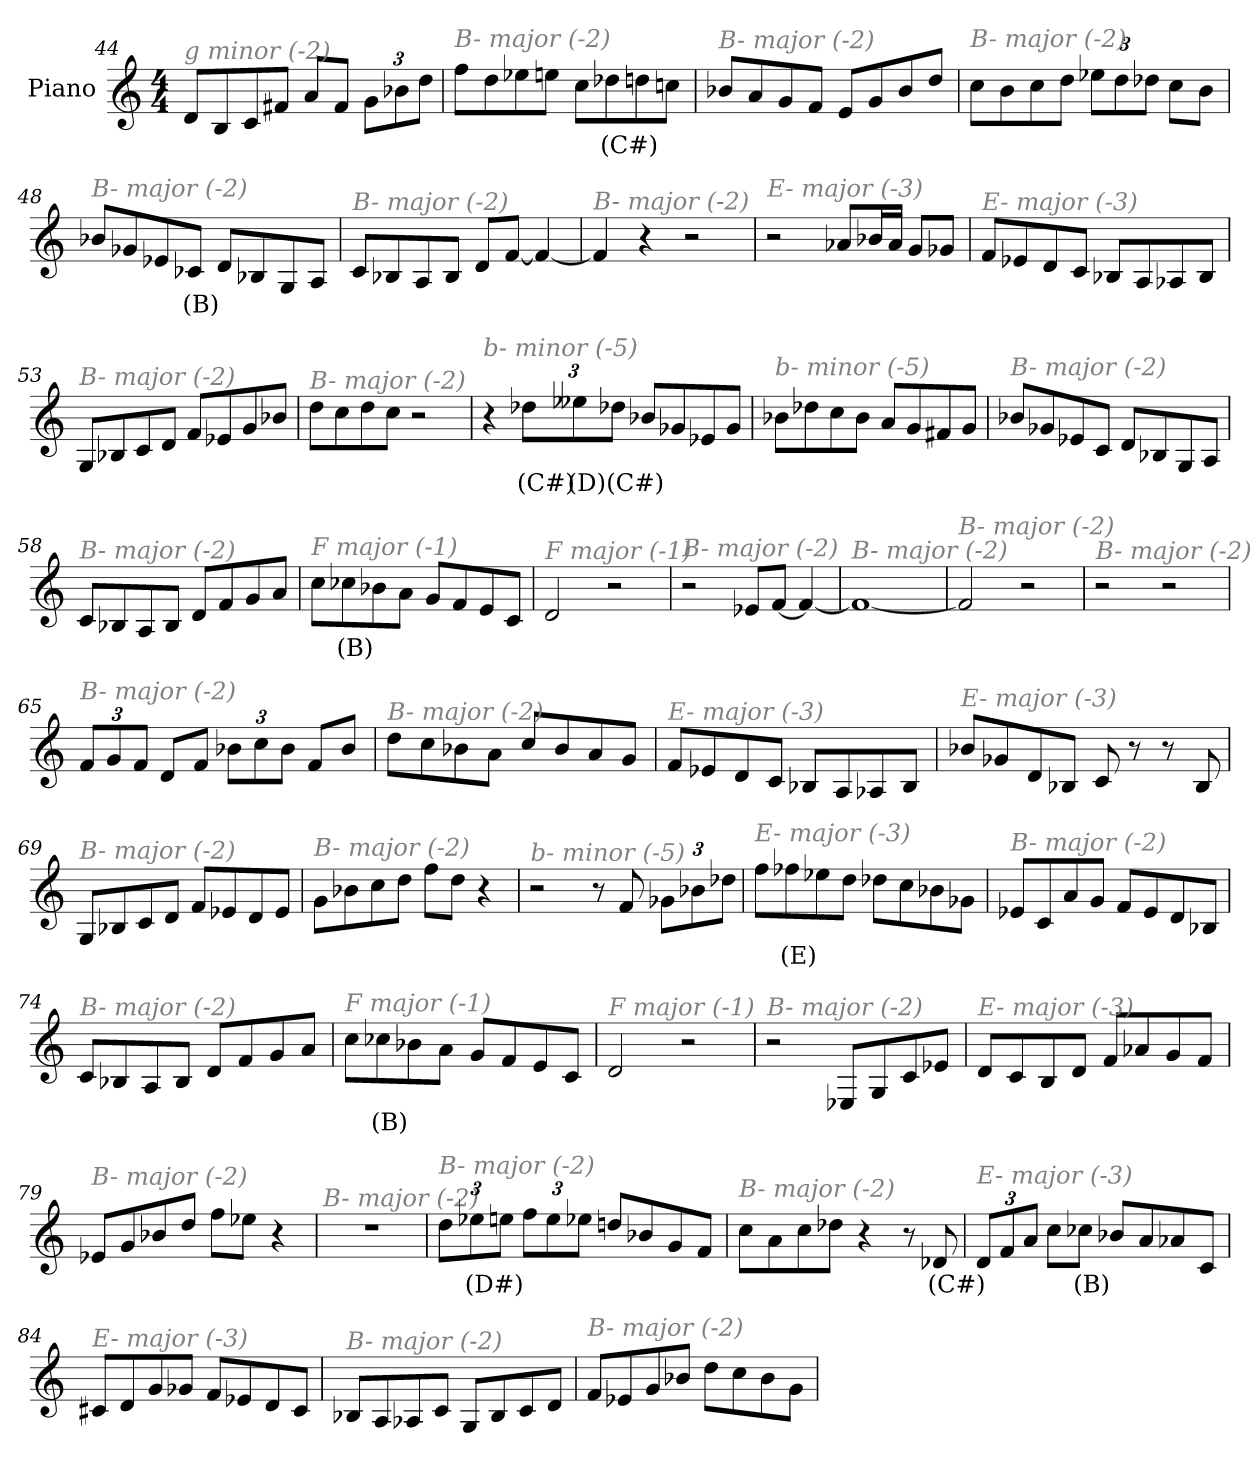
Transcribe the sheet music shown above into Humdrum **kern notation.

**kern	**text
*part1	*part1
*staff1	*staff1
*I"Piano	*
*I'Pno	*
*clefG2	*
*k[]	*
*M4/4	*
=44	=44
!LO:TX:i:color=#808080:t=g minor (-2)	!
8d/L	.
8B/	.
8c/	.
8f#X/J	.
8a/L	.
8f#/J	.
*Xbrackettup	*
12g\L	.
12b-X\	.
12dd\J	.
!!LO:PB:g=z
=45	=45
!LO:TX:i:color=#808080:t=B- major (-2)	!
8ff\L	.
8dd\	.
8ee-X\	.
8een\J	.
8cc\L	.
8dd-Xi\	(C#)
8dd\	.
8ccn\J	.
=46	=46
!LO:TX:i:color=#808080:t=B- major (-2)	!
8b-X/L	.
8a/	.
8g/	.
8f/J	.
8e/L	.
8g/	.
8b-/	.
8dd/J	.
=47	=47
!LO:TX:i:color=#808080:t=B- major (-2)	!
8cc\L	.
8b\	.
8cc\	.
8dd\J	.
12ee-X\L	.
12dd\	.
12dd-X\J	.
8cc\L	.
8b\J	.
=48	=48
!LO:TX:i:color=#808080:t=B- major (-2)	!
8b-X/L	.
8g-X/	.
8e-X/	.
8c-Xi/J	(B)
8d/L	.
8B-X/	.
8G/	.
8A/J	.
!!LO:LB:g=z
=49	=49
!LO:TX:i:color=#808080:t=B- major (-2)	!
8c/L	.
8B-X/	.
8A/	.
8B-/J	.
8d/L	.
[8f/J	.
4f/_	.
=50	=50
!LO:TX:i:color=#808080:t=B- major (-2)	!
4f/]	.
4r	.
2r	.
=51	=51
!LO:TX:i:color=#808080:t=E- major (-3)	!
2r	.
8a-X/L	.
16b-X/L	.
16a-/JJ	.
8g/L	.
8g-X/J	.
=52	=52
!LO:TX:i:color=#808080:t=E- major (-3)	!
8f/L	.
8e-X/	.
8d/	.
8c/J	.
8B-X/L	.
8A/	.
8A-X/	.
8B-/J	.
!!LO:LB:g=z
=53	=53
!LO:TX:i:color=#808080:t=B- major (-2)	!
8G/L	.
8B-X/	.
8c/	.
8d/J	.
8f/L	.
8e-X/	.
8g/	.
8b-X/J	.
=54	=54
!LO:TX:i:color=#808080:t=B- major (-2)	!
8dd\L	.
8cc\	.
8dd\	.
8cc\J	.
2r	.
=55	=55
!LO:TX:i:color=#808080:t=b- minor (-5)	!
4r	.
12dd-Xi\L	(C#)
12ee--Xj\	(D)
12dd-Xi\J	(C#)
8b-X/L	.
8g-X/	.
8e-X/	.
8g-/J	.
=56	=56
!LO:TX:i:color=#808080:t=b- minor (-5)	!
8b-X\L	.
8dd-X\	.
8cc\	.
8b-\J	.
8a/L	.
8g/	.
8f#XZ/	.
8g/J	.
!!LO:LB:g=z
=57	=57
!LO:TX:i:color=#808080:t=B- major (-2)	!
8b-X/L	.
8g-X/	.
8e-X/	.
8c/J	.
8d/L	.
8B-X/	.
8G/	.
8A/J	.
=58	=58
!LO:TX:i:color=#808080:t=B- major (-2)	!
8c/L	.
8B-X/	.
8A/	.
8B-/J	.
8d/L	.
8f/	.
8g/	.
8a/J	.
=59	=59
!LO:TX:i:color=#808080:t=F major (-1)	!
8cc\L	.
8cc-Xi\	(B)
8b-X\	.
8a\J	.
8g/L	.
8f/	.
8e/	.
8c/J	.
=60	=60
!LO:TX:i:color=#808080:t=F major (-1)	!
2d/	.
2r	.
=61	=61
!LO:TX:i:color=#808080:t=B- major (-2)	!
2r	.
8e-X/L	.
[8f/J	.
4f/_	.
=62	=62
!LO:TX:i:color=#808080:t=B- major (-2)	!
1f_	.
!!LO:LB:g=z
=63	=63
!LO:TX:i:color=#808080:t=B- major (-2)	!
2f/]	.
2r	.
=64	=64
!LO:TX:i:color=#808080:t=B- major (-2)	!
2r	.
2r	.
=65	=65
!LO:TX:i:color=#808080:t=B- major (-2)	!
12f/L	.
12g/	.
12f/J	.
8d/L	.
8f/J	.
12b-X\L	.
12cc\	.
12b-\J	.
8f/L	.
8b-/J	.
=66	=66
!LO:TX:i:color=#808080:t=B- major (-2)	!
8dd\L	.
8cc\	.
8b-X\	.
8a\J	.
8cc/L	.
8b-/	.
8a/	.
8g/J	.
=67	=67
!LO:TX:i:color=#808080:t=E- major (-3)	!
8f/L	.
8e-X/	.
8d/	.
8c/J	.
8B-X/L	.
8A/	.
8A-X/	.
8B-/J	.
!!LO:LB:g=z
=68	=68
!LO:TX:i:color=#808080:t=E- major (-3)	!
8b-X/L	.
8g-X/	.
8d/	.
8B-X/J	.
8c/	.
8r	.
8r	.
8B-/	.
=69	=69
!LO:TX:i:color=#808080:t=B- major (-2)	!
8G/L	.
8B-X/	.
8c/	.
8d/J	.
8f/L	.
8e-X/	.
8d/	.
8e-/J	.
=70	=70
!LO:TX:i:color=#808080:t=B- major (-2)	!
8g\L	.
8b-X\	.
8cc\	.
8dd\J	.
8ff\L	.
8dd\J	.
4r	.
=71	=71
!LO:TX:i:color=#808080:t=b- minor (-5)	!
2r	.
8r	.
8f/	.
12g-X\L	.
12b-X\	.
12dd-X\J	.
!!LO:LB:g=z
=72	=72
!LO:TX:i:color=#808080:t=E- major (-3)	!
8ff\L	.
8ff-Xi\	(E)
8ee-X\	.
8dd\J	.
8dd-X\L	.
8cc\	.
8b-X\	.
8g-X\J	.
=73	=73
!LO:TX:i:color=#808080:t=B- major (-2)	!
8e-X/L	.
8c/	.
8a/	.
8g/J	.
8f/L	.
8e-/	.
8d/	.
8B-X/J	.
=74	=74
!LO:TX:i:color=#808080:t=B- major (-2)	!
8c/L	.
8B-X/	.
8A/	.
8B-/J	.
8d/L	.
8f/	.
8g/	.
8a/J	.
=75	=75
!LO:TX:i:color=#808080:t=F major (-1)	!
8cc\L	.
8cc-Xi\	(B)
8b-X\	.
8a\J	.
8g/L	.
8f/	.
8e/	.
8c/J	.
=76	=76
!LO:TX:i:color=#808080:t=F major (-1)	!
2d/	.
2r	.
!!LO:LB:g=z
=77	=77
!LO:TX:i:color=#808080:t=B- major (-2)	!
2r	.
8E-X/L	.
8G/	.
8c/	.
8e-X/J	.
=78	=78
!LO:TX:i:color=#808080:t=E- major (-3)	!
8d/L	.
8c/	.
8B/	.
8d/J	.
8f/L	.
8a-X/	.
8g/	.
8f/J	.
=79	=79
!LO:TX:i:color=#808080:t=B- major (-2)	!
8e-X/L	.
8g/	.
8b-X/	.
8dd/J	.
8ff\L	.
8ee-X\J	.
4r	.
=80	=80
!LO:TX:i:color=#808080:t=B- major (-2)	!
1r	.
=81	=81
!LO:TX:i:color=#808080:t=B- major (-2)	!
12dd\L	.
12ee-Xi\	(D#)
12ee\J	.
12ff\L	.
12ee\	.
12ee-X\J	.
8ddn/L	.
8b-X/	.
8g/	.
8f/J	.
!!LO:LB:g=z
=82	=82
!LO:TX:i:color=#808080:t=B- major (-2)	!
8cc\L	.
8a\	.
8cc\	.
8dd-X\J	.
4r	.
8r	.
8d-Xi/	(C#)
=83	=83
!LO:TX:i:color=#808080:t=E- major (-3)	!
12d/L	.
12f/	.
12a/J	.
8cc\L	.
8cc-Xi\J	(B)
8b-X/L	.
8a/	.
8a-X/	.
8c/J	.
=84	=84
!LO:TX:i:color=#808080:t=E- major (-3)	!
8c#X/L	.
8d/	.
8g/	.
8g-X/J	.
8f/L	.
8e-X/	.
8d/	.
8c#/J	.
=85	=85
!LO:TX:i:color=#808080:t=B- major (-2)	!
8B-X/L	.
8A/	.
8A-X/	.
8c/J	.
8G/L	.
8B-/	.
8c/	.
8d/J	.
!!LO:LB:g=z
=86	=86
!LO:TX:i:color=#808080:t=B- major (-2)	!
8f/L	.
8e-X/	.
8g/	.
8b-X/J	.
8dd\L	.
8cc\	.
8b-\	.
8g\J	.
=	=
*-	*-
